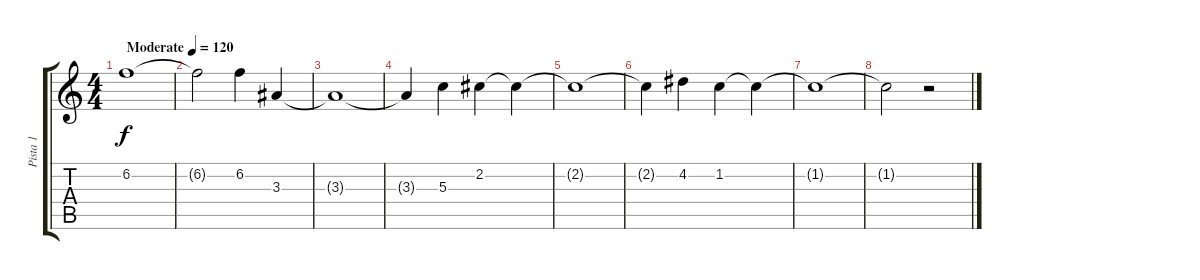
\track ("Pista 1" "Pista 1") {instrument electricguitarjazz}
\staff {score tabs}
\tuning (E4 B3 G3 D3 A2 E2) {hide}
\ts (4 4)
\tempo (120 "Moderate")
\clef g2
\ks c
6.2.1{dy f instrument electricguitarjazz} |
6.2{t}.2 6.2.4 3.3.4 |
3.3{t}.1 |
3.3{t}.4 5.3.4 2.2.4 2.2{t}.4 |
2.2{t}.1 |
2.2{t}.4 4.2.4 1.2.4 1.2{t}.4 |
1.2{t}.1 |
1.2{t}.2 r.2
